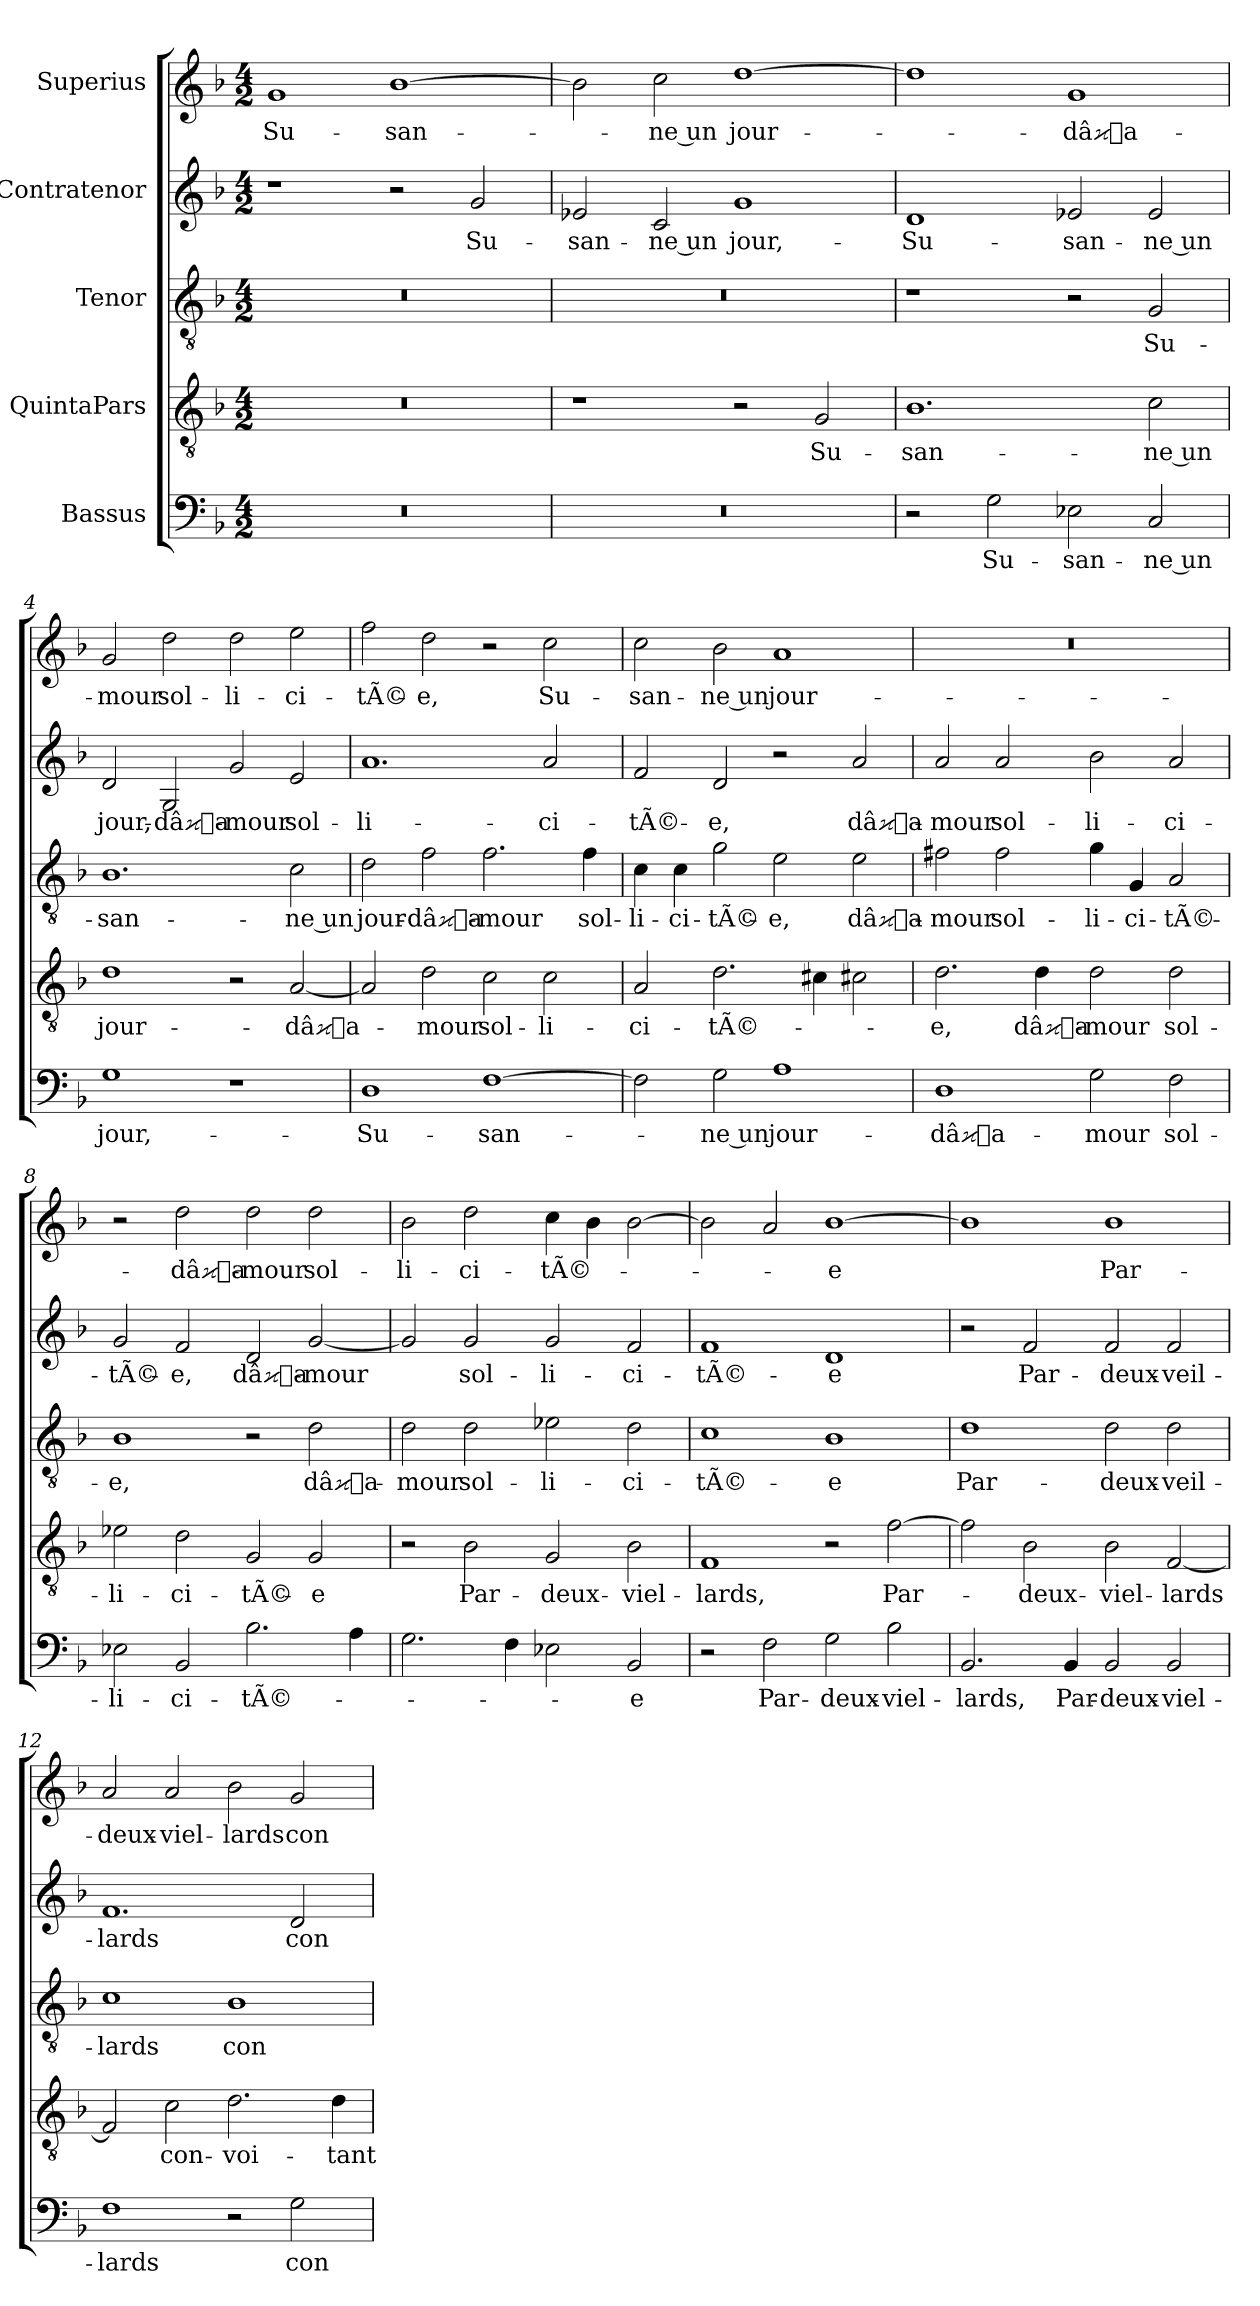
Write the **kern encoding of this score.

**kern	**text	**kern	**text	**kern	**text	**kern	**text	**kern	**text
*part5	*part5	*part4	*part4	*part3	*part3	*part2	*part2	*part1	*part1
*staff5	*staff5	*staff4	*staff4	*staff3	*staff3	*staff2	*staff2	*staff1	*staff1
*I"Bassus	*	*I"QuintaPars	*	*I"Tenor	*	*I"Contratenor	*	*I"Superius	*
*clefF4	*	*clefGv2	*	*clefGv2	*	*clefG2	*	*clefG2	*
*k[b-]	*	*k[b-]	*	*k[b-]	*	*k[b-]	*	*k[b-]	*
*M4/2	*	*M4/2	*	*M4/2	*	*M4/2	*	*M4/2	*
=1	=1	=1	=1	=1	=1	=1	=1	=1	=1
0r	.	0r	.	0r	.	1r	.	1g/	Su-
.	.	.	.	.	.	2r	.	[1b-\	-san-
.	.	.	.	.	.	2g/	Su-	.	.
=2	=2	=2	=2	=2	=2	=2	=2	=2	=2
0r	.	1r	.	0r	.	2e-X/	-san-	2b-\]	.
.	.	.	.	.	.	2c/	-ne un	2cc\	-ne un
.	.	2r	.	.	.	1g/	jour,-	[1dd\	jour-
.	.	2G/	Su-	.	.	.	.	.	.
=3	=3	=3	=3	=3	=3	=3	=3	=3	=3
2r	.	1.B-\	-san-	1r	.	1d/	Su-	1dd\]	.
2G\	Su-	.	.	.	.	.	.	.	.
2E-X\	-san-	.	.	2r	.	2e-X/	-san-	1g/	dâa-
2C/	-ne un	2c\	-ne un	2G/	Su-	2e-/	-ne un	.	.
=4	=4	=4	=4	=4	=4	=4	=4	=4	=4
1G\	jour,-	1d\	jour-	1.B-\	-san-	2d/	jour,-	2g/	-mour
.	.	.	.	.	.	2G/	dâa-	2dd\	sol-
1r	.	2r	.	.	.	2g/	-mour	2dd\	-li-
.	.	[2A/	dâa-	2c\	-ne un	2e/	sol-	2ee\	-ci-
=5	=5	=5	=5	=5	=5	=5	=5	=5	=5
1D\	Su-	2A/]	.	2d\	jour-	1.a/	-li-	2ff\	-tÃ©-
.	.	2d\	-mour	2f\	dâa-	.	.	2dd\	-e,
[1F\	-san-	2c\	sol-	2.f\	-mour	.	.	2r	.
.	.	2c\	-li-	.	.	2a/	-ci-	2cc\	Su-
.	.	.	.	4f\	sol-	.	.	.	.
=6	=6	=6	=6	=6	=6	=6	=6	=6	=6
2F\]	.	2A/	-ci-	4c\	-li-	2f/	-tÃ©-	2cc\	-san-
.	.	.	.	4c\	-ci-	.	.	.	.
2G\	-ne un	2.d\	-tÃ©-	2g\	-tÃ©-	2d/	-e,	2b-\	-ne un
1A\	jour-	.	.	2e\	-e,	2r	.	1a/	jour-
.	.	4c#X\	.	.	.	.	.	.	.
.	.	2c#X\	.	2e\	dâa-	2a/	dâa-	.	.
=7	=7	=7	=7	=7	=7	=7	=7	=7	=7
1D\	dâa-	2.d\	-e,	2f#X\	-mour	2a/	-mour	0r	.
.	.	.	.	2f#\	sol-	2a/	sol-	.	.
.	.	4d\	dâa-	.	.	.	.	.	.
2G\	-mour	2d\	-mour	4g\	-li-	2b-\	-li-	.	.
.	.	.	.	4G/	-ci-	.	.	.	.
2F\	sol-	2d\	sol-	2A/	-tÃ©-	2a/	-ci-	.	.
=8	=8	=8	=8	=8	=8	=8	=8	=8	=8
2E-X\	-li-	2e-X\	-li-	1B-\	-e,	2g/	-tÃ©-	2r	.
2BB-/	-ci-	2d\	-ci-	.	.	2f/	-e,	2dd\	dâa-
2.B-\	-tÃ©-	2G/	-tÃ©-	2r	.	2d/	dâa-	2dd\	-mour
.	.	2G/	-e	2d\	dâa-	[2g/	-mour	2dd\	sol-
4A\	.	.	.	.	.	.	.	.	.
=9	=9	=9	=9	=9	=9	=9	=9	=9	=9
2.G\	.	2r	.	2d\	-mour	2g/]	.	2b-\	-li-
.	.	2B-\	Par-	2d\	sol-	2g/	sol-	2dd\	-ci-
4F\	.	.	.	.	.	.	.	.	.
2E-X\	.	2G/	deux-	2e-X\	-li-	2g/	-li-	4cc\	-tÃ©-
.	.	.	.	.	.	.	.	4b-\	.
2BB-/	-e	2B-\	viel-	2d\	-ci-	2f/	-ci-	[2b-\	.
=10	=10	=10	=10	=10	=10	=10	=10	=10	=10
2r	.	1F/	-lards,	1c\	-tÃ©-	1f/	-tÃ©-	2b-\]	.
2F\	Par-	.	.	.	.	.	.	2a/	.
2G\	deux-	2r	.	1B-\	-e	1d/	-e	[1b-\	-e
2B-\	viel-	[2f\	Par-	.	.	.	.	.	.
=11	=11	=11	=11	=11	=11	=11	=11	=11	=11
2.BB-/	-lards,	2f\]	.	1d\	Par-	2r	.	1b-\]	.
.	.	2B-\	deux-	.	.	2f/	Par-	.	.
4BB-/	Par-	.	.	.	.	.	.	.	.
2BB-/	deux-	2B-\	viel-	2d\	deux-	2f/	deux-	1b-\	Par-
2BB-/	viel-	[2F/	-lards	2d\	veil-	2f/	veil-	.	.
=12	=12	=12	=12	=12	=12	=12	=12	=12	=12
1F\	-lards	2F/]	.	1c\	-lards	1.f/	-lards	2a/	deux-
.	.	2c\	con-	.	.	.	.	2a/	viel-
2r	.	2.d\	-voi-	1B-\	con-	.	.	2b-\	-lards
2G\	con-	.	.	.	.	2d/	con-	2g/	con-
.	.	4d\	-tant	.	.	.	.	.	.
=	=	=	=	=	=	=	=	=	=
*-	*-	*-	*-	*-	*-	*-	*-	*-	*-
